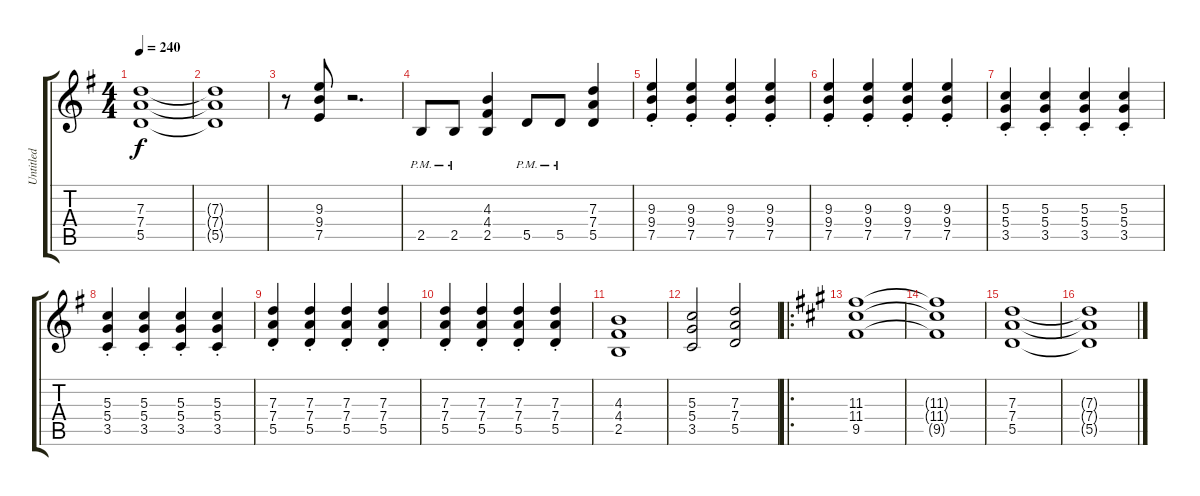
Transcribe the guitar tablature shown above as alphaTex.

\track ("Untitled" "Untitled") {instrument distortionguitar}
\staff {score tabs}
\tuning (E4 B3 G3 D3 A2 E2) {hide}
\ts (4 4)
\tempo 240
\clef g2
\ks g
(7.3 7.4 5.5).1{dy f} |
(7.3{t} 7.4{t} 5.5{t}).1 |
r.8 (9.3 9.4 7.5).8 r.2{d} |
2.5{pm}.8 2.5{pm}.8 (4.3 4.4 2.5).4 5.5{pm}.8 5.5{pm}.8 (7.3 7.4 5.5).4 |
(9.3{st} 9.4{st} 7.5{st}).4 (9.3{st} 9.4{st} 7.5{st}).4 (9.3{st} 9.4{st} 7.5{st}).4 (9.3{st} 9.4{st} 7.5{st}).4 |
(9.3{st} 9.4{st} 7.5{st}).4 (9.3{st} 9.4{st} 7.5{st}).4 (9.3{st} 9.4{st} 7.5{st}).4 (9.3{st} 9.4{st} 7.5{st}).4 |
(5.3{st} 5.4{st} 3.5{st}).4 (5.3{st} 5.4{st} 3.5{st}).4 (5.3{st} 5.4{st} 3.5{st}).4 (5.3{st} 5.4{st} 3.5{st}).4 |
(5.3{st} 5.4{st} 3.5{st}).4 (5.3{st} 5.4{st} 3.5{st}).4 (5.3{st} 5.4{st} 3.5{st}).4 (5.3{st} 5.4{st} 3.5{st}).4 |
(7.3{st} 7.4{st} 5.5{st}).4 (7.3{st} 7.4{st} 5.5{st}).4 (7.3{st} 7.4{st} 5.5{st}).4 (7.3{st} 7.4{st} 5.5{st}).4 |
(7.3{st} 7.4{st} 5.5{st}).4 (7.3{st} 7.4{st} 5.5{st}).4 (7.3{st} 7.4{st} 5.5{st}).4 (7.3{st} 7.4{st} 5.5{st}).4 |
(4.3 4.4 2.5).1 |
(5.3 5.4 3.5).2 (7.3 7.4 5.5).2 |
\ro
\ks a
(11.3 11.4 9.5).1 |
(11.3{t} 11.4{t} 9.5{t}).1 |
(7.3 7.4 5.5).1 |
(7.3{t} 7.4{t} 5.5{t}).1
